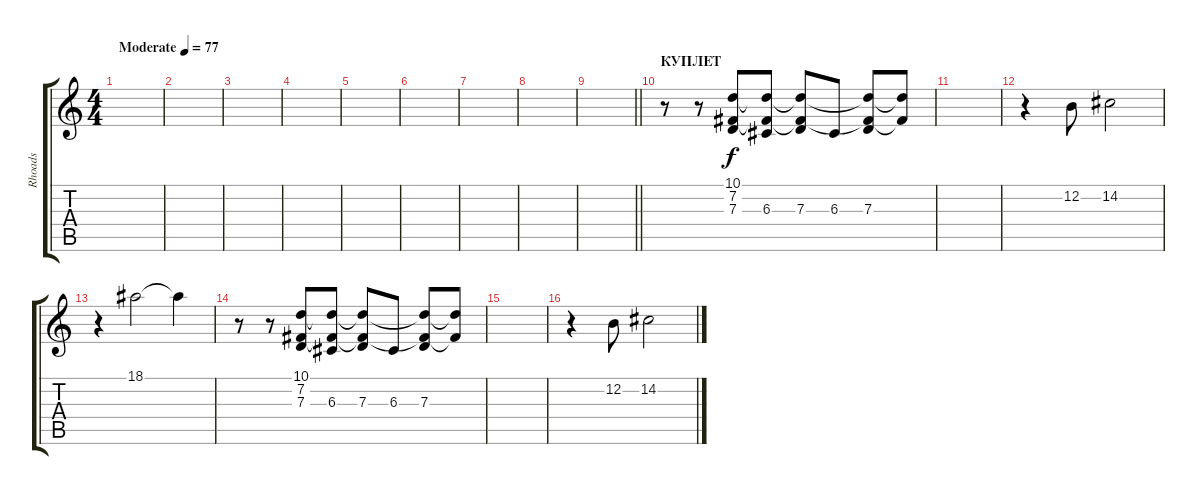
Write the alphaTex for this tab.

\track ("Rhoads" "Rhoads") {instrument electricpiano1}
\staff {score tabs}
\tuning (E4 B3 G3 D3 A2 E2) {hide}
\ts (4 4)
\tempo (77 "Moderate")
\clef g2
\ks c
|
|
|
|
|
|
|
|
\barLineRight lightlight
|
\section ("" "КУПЛЕТ")
r.8 r.8 (10.1 7.2 7.3).8 (10.1{t} 7.2{t} 6.3).8 (10.1{t} 7.2{t} 7.3).8 6.3.8 (10.1{t} 7.2{t} 7.3).8 (10.1{t} 7.2{t}).8 |
|
r.4 12.2.8 14.2.2 |
r.4 18.1.2 18.1{t}.4 |
r.8 r.8 (10.1 7.2 7.3).8 (10.1{t} 7.2{t} 6.3).8 (10.1{t} 7.2{t} 7.3).8 6.3.8 (10.1{t} 7.2{t} 7.3).8 (10.1{t} 7.2{t}).8 |
|
r.4 12.2.8 14.2.2
